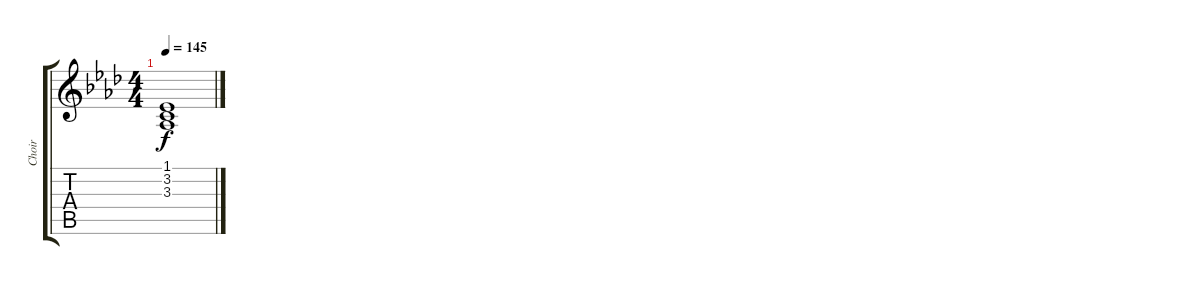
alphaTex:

\track ("Choir" "Choir") {instrument choiraahs}
\staff {score tabs}
\tuning (D4 A3 F3 C3 G2 C2) {hide}
\ts (4 4)
\tempo 145
\clef g2
\ks ab
(1.1 3.2 3.3).1{dy f}
